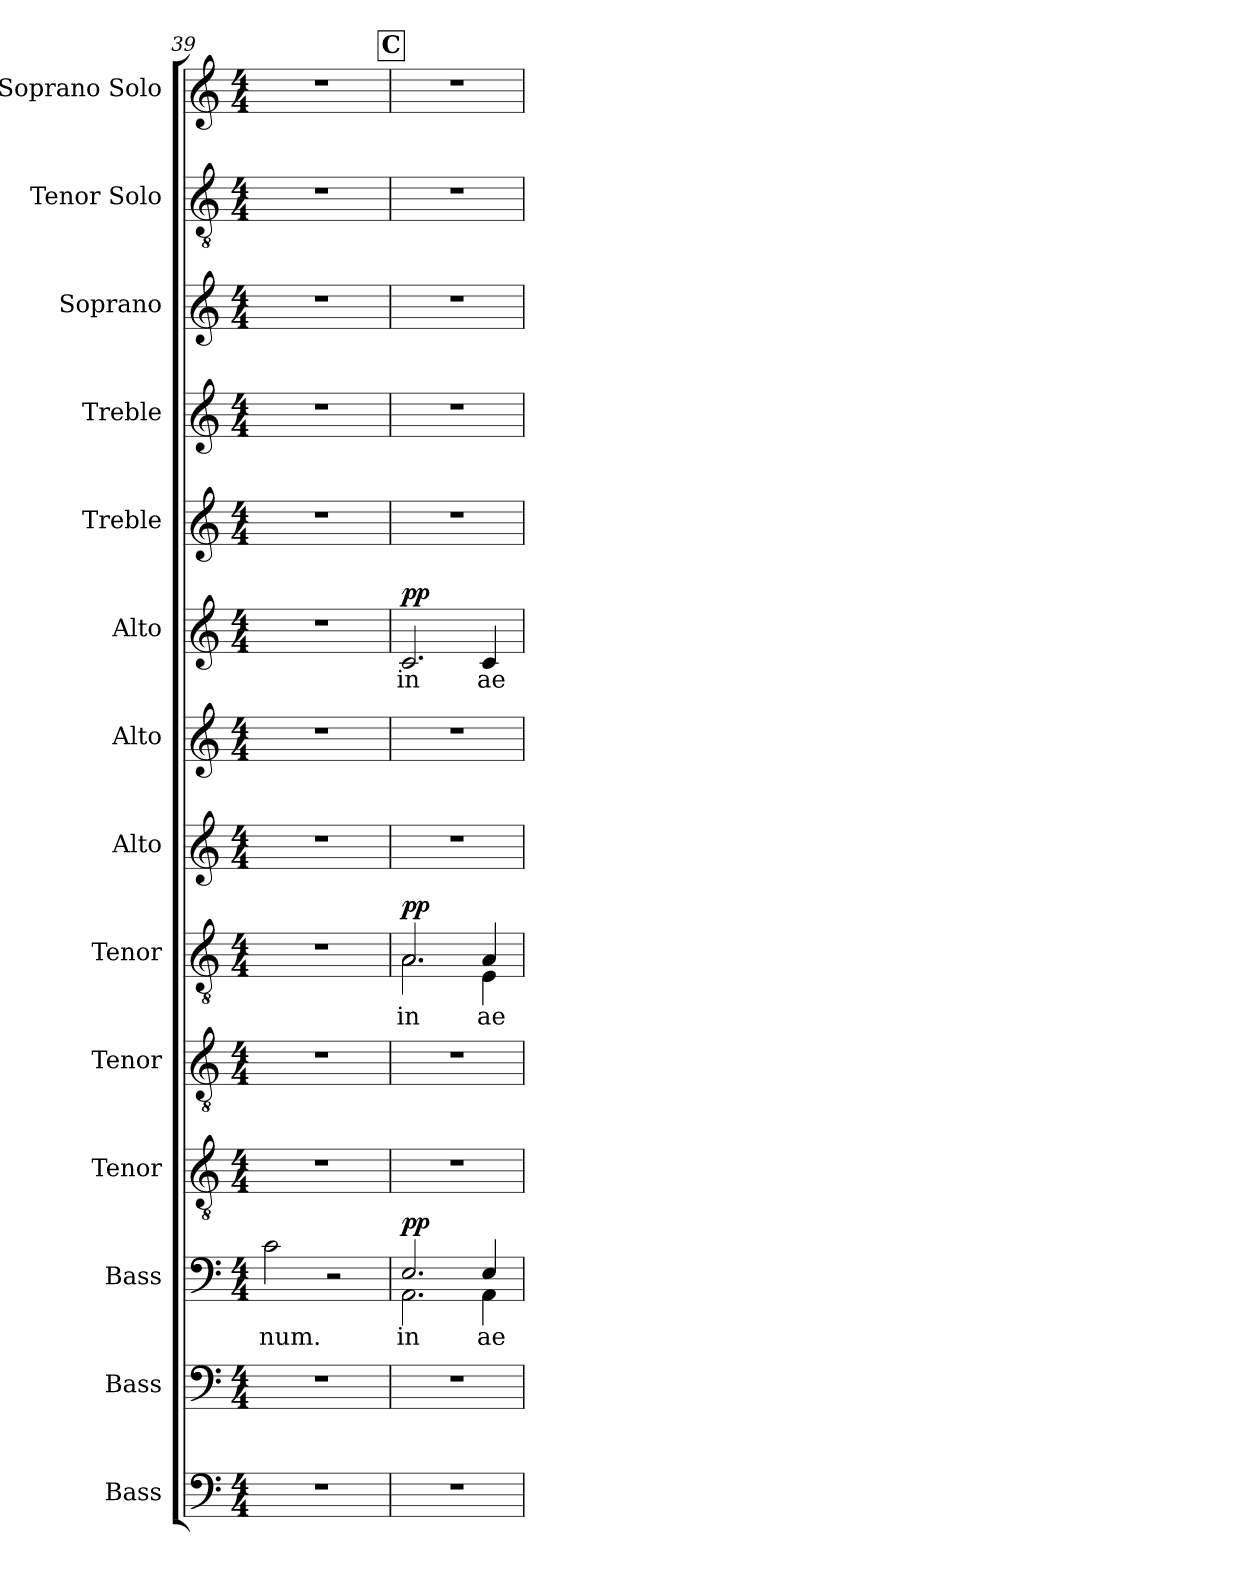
**kern	**kern	**kern	**text	**dynam	**kern	**kern	**kern	**text	**dynam	**kern	**kern	**kern	**text	**dynam	**kern	**kern	**kern	**kern	**kern
*part14	*part13	*part12	*part12	*part12	*part11	*part10	*part9	*part9	*part9	*part8	*part7	*part6	*part6	*part6	*part5	*part4	*part3	*part2	*part1
*staff14	*staff13	*staff12	*staff12	*staff12	*staff11	*staff10	*staff9	*staff9	*staff9	*staff8	*staff7	*staff6	*staff6	*staff6	*staff5	*staff4	*staff3	*staff2	*staff1
*I"Bass	*I"Bass	*I"Bass	*	*	*I"Tenor	*I"Tenor	*I"Tenor	*	*	*I"Alto	*I"Alto	*I"Alto	*	*	*I"Treble	*I"Treble	*I"Soprano	*I"Tenor Solo	*I"Soprano Solo
*I'B. 2.	*I'B. 1.	*I'B.	*	*	*I'T. 2.	*I'T. 1.	*I'T.	*	*	*I'A. 2.	*I'A. 1.	*I'A.	*	*	*	*	*I'S.	*I'T.  Solo	*I'S.  Solo
*clefF4	*clefF4	*clefF4	*	*	*clefGv2	*clefGv2	*clefGv2	*	*	*clefG2	*clefG2	*clefG2	*	*	*clefG2	*clefG2	*clefG2	*clefGv2	*clefG2
*	*	*	*	*	*ITrd7c12	*ITrd7c12	*ITrd7c12	*	*	*	*	*	*	*	*	*	*	*ITrd7c12	*
*k[]	*k[]	*k[]	*	*	*k[]	*k[]	*k[]	*	*	*k[]	*k[]	*k[]	*	*	*k[]	*k[]	*k[]	*k[]	*k[]
*C:	*C:	*C:	*	*	*C:	*C:	*C:	*	*	*C:	*C:	*C:	*	*	*C:	*C:	*C:	*C:	*C:
*M4/4	*M4/4	*M4/4	*	*	*M4/4	*M4/4	*M4/4	*	*	*M4/4	*M4/4	*M4/4	*	*	*M4/4	*M4/4	*M4/4	*M4/4	*M4/4
=39	=39	=39	=39	=39	=39	=39	=39	=39	=39	=39	=39	=39	=39	=39	=39	=39	=39	=39	=39
!	!	!	!LO:LY:b:color=#000000	!	!	!	!	!	!	!	!	!	!	!	!	!	!	!	!
1r	1r	2ci\	-num.	.	1r	1r	1r	.	.	1r	1r	1r	.	.	1r	1r	1r	1r	1r
.	.	2r	.	.	.	.	.	.	.	.	.	.	.	.	.	.	.	.	.
!!LO:LB:g=z
!!LO:REH:place=s1:B:color=#000000:enc=box:fs=15.998:t=C
=40	=40	=40	=40	=40	=40	=40	=40	=40	=40	=40	=40	=40	=40	=40	=40	=40	=40	=40	=40
!	!	!	!LO:LY:b:color=#000000	!	!	!	!	!	!	!	!	!	!	!	!	!	!	!	!
*	*	*^	*	*	*	*	*	*	*	*	*	*	*	*	*	*	*	*	*
!	!	!	!	!	!	!	!	!	!LO:LY:b:color=#000000	!	!	!	!	!	!	!	!	!	!	!
*	*	*	*	*	*	*	*	*^	*	*	*	*	*	*	*	*	*	*	*	*
!	!	!	!	!	!	!	!	!	!	!	!	!	!	!	!LO:LY:b:color=#000000	!	!	!	!	!	!
1r	1r	2.Ei/	2.AAi\	in	pp	1r	1r	2.AAi/	2.AAi\	in	pp	1r	1r	2.ci/	in	pp	1r	1r	1r	1r	1r
!	!	!	!	!LO:LY:b:color=#000000	!	!	!	!	!	!	!	!	!	!	!	!	!	!	!	!	!
!	!	!	!	!	!	!	!	!	!	!LO:LY:b:color=#000000	!	!	!	!	!	!	!	!	!	!	!
!	!	!	!	!	!	!	!	!	!	!	!	!	!	!	!LO:LY:b:color=#000000	!	!	!	!	!	!
.	.	4Ei/	4AAi\	ae-	.	.	.	4AAi/	4EEi\	ae-	.	.	.	4ci/	ae-	.	.	.	.	.	.
*	*	*v	*v	*	*	*	*	*v	*v	*	*	*	*	*	*	*	*	*	*	*	*
=	=	=	=	=	=	=	=	=	=	=	=	=	=	=	=	=	=	=	=
*-	*-	*-	*-	*-	*-	*-	*-	*-	*-	*-	*-	*-	*-	*-	*-	*-	*-	*-	*-
